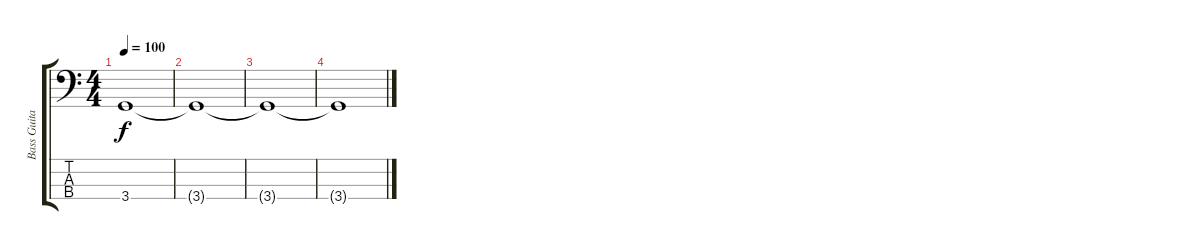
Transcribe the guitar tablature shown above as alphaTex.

\track ("Bass Guitar" "Bass Guita") {instrument electricbassfinger}
\staff {score tabs}
\tuning (G2 D2 A1 E1) {hide}
\ts (4 4)
\tempo 100
\clef f4
\ks c
3.4.1{dy f volume 0} |
3.4{t}.1 |
3.4{t}.1 |
3.4{t}.1
